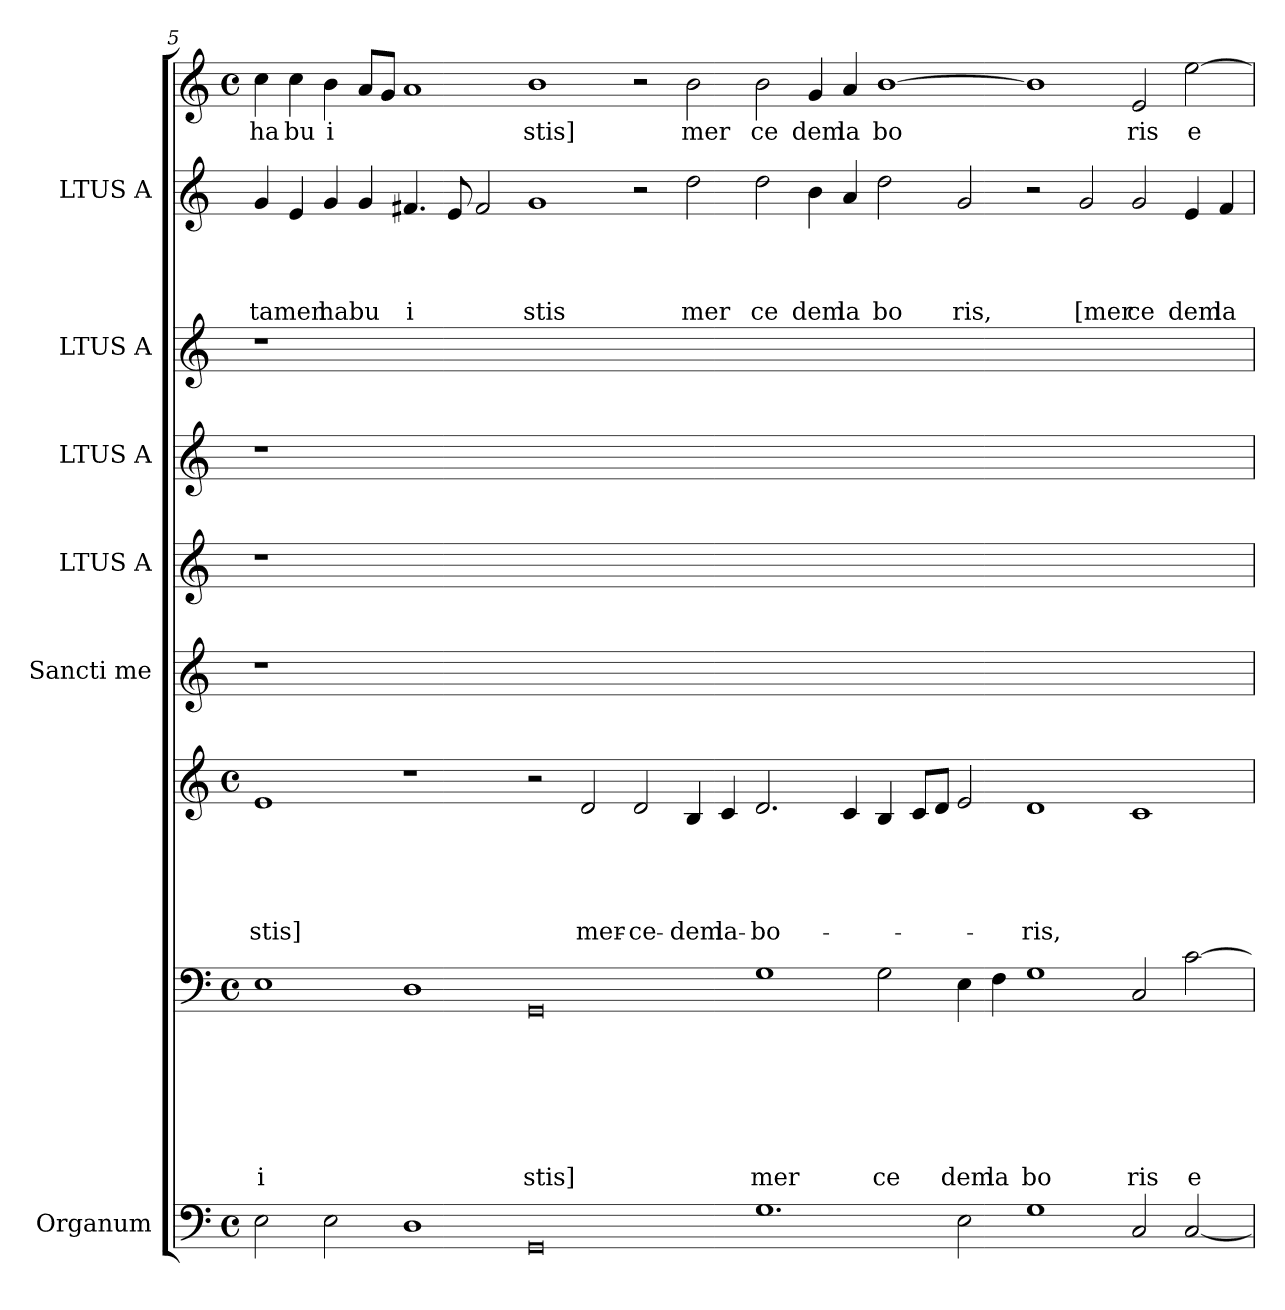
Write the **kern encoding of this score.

**kern	**kern	**text	**text	**text	**text	**text	**text	**text	**kern	**text	**text	**text	**text	**text	**kern	**kern	**kern	**kern	**kern	**text	**text	**text	**text	**kern	**text
*part9	*part8	*part8	*part8	*part8	*part8	*part8	*part8	*part8	*part7	*part7	*part7	*part7	*part7	*part7	*part6	*part5	*part4	*part3	*part2	*part2	*part2	*part2	*part2	*part1	*part1
*staff9	*staff8	*staff8	*staff8	*staff8	*staff8	*staff8	*staff8	*staff8	*staff7	*staff7	*staff7	*staff7	*staff7	*staff7	*staff6	*staff5	*staff4	*staff3	*staff2	*staff2	*staff2	*staff2	*staff2	*staff1	*staff1
*I"Organum	*	*	*	*	*	*	*	*	*	*	*	*	*	*	*I"Sancti me	*I"LTUS A	*I"LTUS A	*I"LTUS A	*I"LTUS A	*	*	*	*	*	*
!!LO:LB:g=z
*clefF4	*clefF4	*	*	*	*	*	*	*	*clefG2	*	*	*	*	*	*clefG2	*clefG2	*clefG2	*clefG2	*clefG2	*	*	*	*	*clefG2	*
*k[]	*k[]	*	*	*	*	*	*	*	*k[]	*	*	*	*	*	*k[]	*k[]	*k[]	*k[]	*k[]	*	*	*	*	*k[]	*
*C:	*C:	*	*	*	*	*	*	*	*C:	*	*	*	*	*	*C:	*C:	*C:	*C:	*C:	*	*	*	*	*C:	*
*M4/4	*M4/4	*	*	*	*	*	*	*	*M4/4	*	*	*	*	*	*	*	*	*	*	*	*	*	*	*M4/4	*
*met(c)	*met(c)	*	*	*	*	*	*	*	*met(c)	*	*	*	*	*	*	*	*	*	*	*	*	*	*	*met(c)	*
=5	=5	=5	=5	=5	=5	=5	=5	=5	=5	=5	=5	=5	=5	=5	=5	=5	=5	=5	=5	=5	=5	=5	=5	=5	=5
!	!	!	!	!	!	!	!	!LO:LY:b:rj	!	!	!	!	!	!LO:LY:b	!	!	!	!	!	!	!	!	!LO:LY:b	!	!LO:LY:b
2E>\	1E	.	.	.	.	.	.	i	1e	.	.	.	.	stis]	1r	1r	1r	1r	4g/	.	.	.	-tamen	4cc\	ha
!	!	!	!	!	!	!	!	!	!	!	!	!	!	!	!	!	!	!	!	!	!	!	!	!	!LO:LY:b
.	.	.	.	.	.	.	.	.	.	.	.	.	.	.	.	.	.	.	4e/	.	.	.	.	4cc\	bu
!	!	!	!	!	!	!	!	!	!	!	!	!	!	!	!	!	!	!	!	!	!	!	!LO:LY:b	!	!LO:LY:b:rj
2E\	.	.	.	.	.	.	.	.	.	.	.	.	.	.	.	.	.	.	4g/	.	.	.	habu	4b\	i
.	.	.	.	.	.	.	.	.	.	.	.	.	.	.	.	.	.	.	4g/	.	.	.	.	8a/L	.
.	.	.	.	.	.	.	.	.	.	.	.	.	.	.	.	.	.	.	.	.	.	.	.	8g/J	.
!	!	!	!	!	!	!	!	!	!	!	!	!	!	!	!	!	!	!	!	!	!	!	!LO:LY:b:rj	!	!
1D	1D	.	.	.	.	.	.	.	1r	.	.	.	.	.	1%7ryy	1%7ryy	1%7ryy	1%7ryy	4.f#X/	.	.	.	i	1a	.
.	.	.	.	.	.	.	.	.	.	.	.	.	.	.	.	.	.	.	8e/	.	.	.	.	.	.
.	.	.	.	.	.	.	.	.	.	.	.	.	.	.	.	.	.	.	2f#/	.	.	.	.	.	.
!	!	!	!	!	!	!	!	!LO:LY:b	!	!	!	!	!	!	!	!	!	!	!	!	!	!	!LO:LY:b	!	!LO:LY:b
0GG	0GG	.	.	.	.	.	.	stis]	2r	.	.	.	.	.	.	.	.	.	1g	.	.	.	stis	1b	stis]
!	!	!	!	!	!	!	!	!	!	!	!	!	!	!LO:LY:b	!	!	!	!	!	!	!	!	!	!	!
.	.	.	.	.	.	.	.	.	2d/	.	.	.	.	mer-	.	.	.	.	.	.	.	.	.	.	.
!	!	!	!	!	!	!	!	!	!	!	!	!	!	!LO:LY:b	!	!	!	!	!	!	!	!	!	!	!
.	.	.	.	.	.	.	.	.	2d/	.	.	.	.	-ce-	.	.	.	.	2r	.	.	.	.	2r	.
!	!	!	!	!	!	!	!	!	!	!	!	!	!	!LO:LY:b	!	!	!	!	!	!	!	!	!LO:LY:b	!	!LO:LY:b
.	.	.	.	.	.	.	.	.	4B/	.	.	.	.	-dem	.	.	.	.	2dd\	.	.	.	mer	2b\	mer
!	!	!	!	!	!	!	!	!	!	!	!	!	!	!LO:LY:b	!	!	!	!	!	!	!	!	!	!	!
.	.	.	.	.	.	.	.	.	4c/	.	.	.	.	la-	.	.	.	.	.	.	.	.	.	.	.
!	!	!	!	!	!	!	!	!LO:LY:b	!	!	!	!	!	!LO:LY:b	!	!	!	!	!	!	!	!	!LO:LY:b	!	!LO:LY:b
1.G	1G	.	.	.	.	.	.	mer	2.d/	.	.	.	.	-bo-	.	.	.	.	2dd\	.	.	.	ce	2b\	ce
!	!	!	!	!	!	!	!	!	!	!	!	!	!	!	!	!	!	!	!	!	!	!	!LO:LY:b	!	!LO:LY:b
.	.	.	.	.	.	.	.	.	.	.	.	.	.	.	.	.	.	.	4b\	.	.	.	dem	4g/	dem
!	!	!	!	!	!	!	!	!	!	!	!	!	!	!	!	!	!	!	!	!	!	!	!LO:LY:b	!	!LO:LY:b
.	.	.	.	.	.	.	.	.	4c/	.	.	.	.	.	.	.	.	.	4a/	.	.	.	la	4a/	la
!	!	!	!	!	!	!	!	!LO:LY:b	!	!	!	!	!	!	!	!	!	!	!	!	!	!	!LO:LY:b	!	!LO:LY:b
.	2G\	.	.	.	.	.	.	ce	4B/	.	.	.	.	.	.	.	.	.	2dd\	.	.	.	bo	[>1b	bo
.	.	.	.	.	.	.	.	.	8c/L	.	.	.	.	.	.	.	.	.	.	.	.	.	.	.	.
.	.	.	.	.	.	.	.	.	8d/J	.	.	.	.	.	.	.	.	.	.	.	.	.	.	.	.
!	!	!	!	!	!	!	!	!LO:LY:b	!	!	!	!	!	!	!	!	!	!	!	!	!	!	!LO:LY:b	!	!
2E\	4E\	.	.	.	.	.	.	dem	2e/	.	.	.	.	.	.	.	.	.	2g/	.	.	.	ris,	.	.
!	!	!	!	!	!	!	!	!LO:LY:b	!	!	!	!	!	!	!	!	!	!	!	!	!	!	!	!	!
.	4F\	.	.	.	.	.	.	la	.	.	.	.	.	.	.	.	.	.	.	.	.	.	.	.	.
!	!	!	!	!	!	!	!	!LO:LY:b	!	!	!	!	!	!LO:LY:b	!	!	!	!	!	!	!	!	!	!	!
1G	1G	.	.	.	.	.	.	bo	1d	.	.	.	.	-ris,	.	.	.	.	2r	.	.	.	.	1b]	.
!	!	!	!	!	!	!	!	!	!	!	!	!	!	!	!	!	!	!	!	!	!	!	!LO:LY:b	!	!
.	.	.	.	.	.	.	.	.	.	.	.	.	.	.	.	.	.	.	2g/	.	.	.	[mer	.	.
!	!	!	!	!	!	!	!	!LO:LY:b	!	!	!	!	!	!	!	!	!	!	!	!	!	!	!LO:LY:b	!	!LO:LY:b
2C/	2C/	.	.	.	.	.	.	ris	1c	.	.	.	.	.	.	.	.	.	2g/	.	.	.	ce	2e/	ris
!	!	!	!	!	!	!	!	!LO:LY:b	!	!	!	!	!	!	!	!	!	!	!	!	!	!	!LO:LY:b	!	!LO:LY:b
[>2C/	[>2c\	.	.	.	.	.	.	e	.	.	.	.	.	.	.	.	.	.	4e/	.	.	.	dem	[>2ee\	e
!	!	!	!	!	!	!	!	!	!	!	!	!	!	!	!	!	!	!	!	!	!	!	!LO:LY:b	!	!
.	.	.	.	.	.	.	.	.	.	.	.	.	.	.	.	.	.	.	4f#/	.	.	.	la	.	.
=	=	=	=	=	=	=	=	=	=	=	=	=	=	=	=	=	=	=	=	=	=	=	=	=	=
*-	*-	*-	*-	*-	*-	*-	*-	*-	*-	*-	*-	*-	*-	*-	*-	*-	*-	*-	*-	*-	*-	*-	*-	*-	*-
